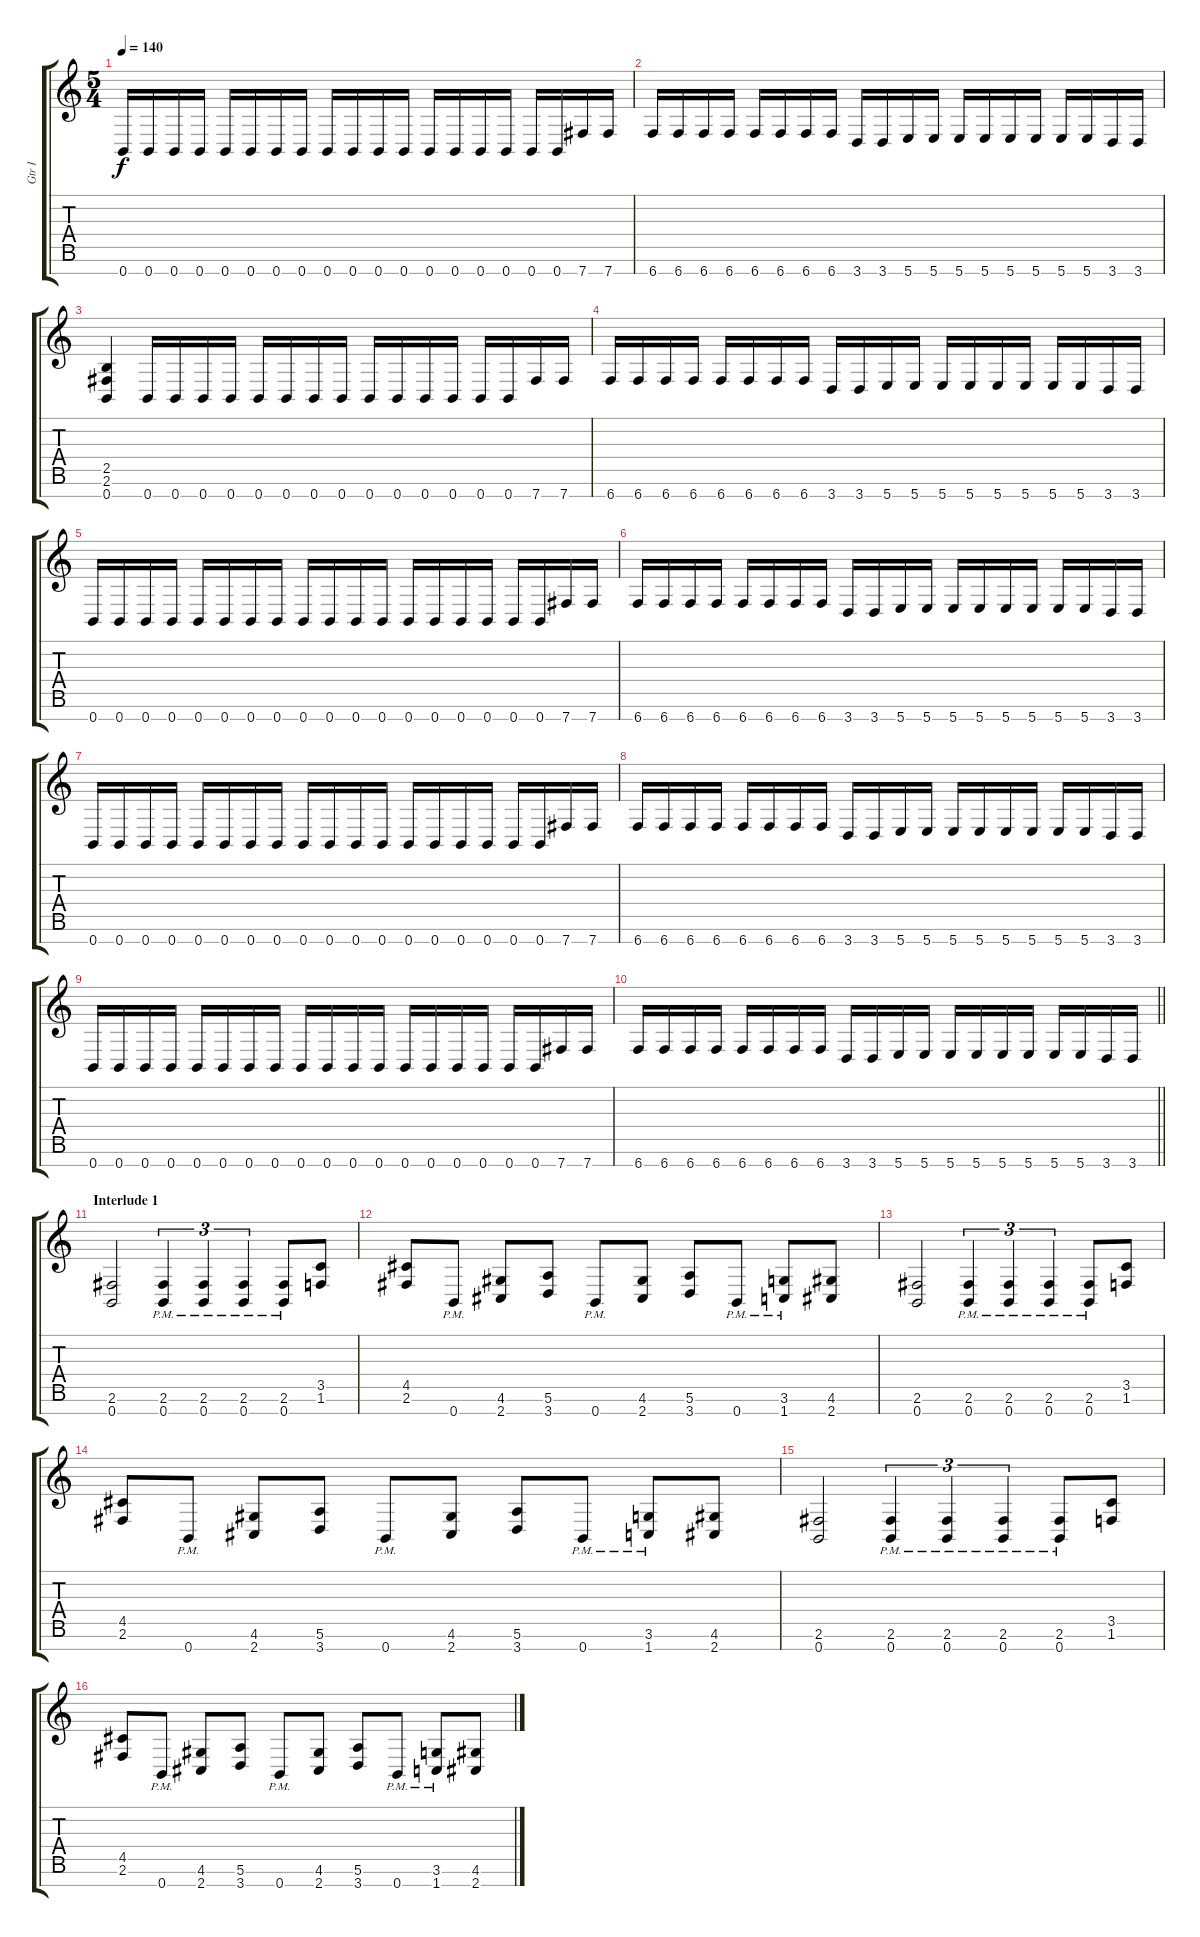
\track ("Gtr I" "Gtr I") {instrument overdrivenguitar}
\staff {score tabs}
\tuning (E4 B3 G3 D3 A2 E2 B1) {hide}
\ts (5 4)
\tempo 140
\clef g2
\ks c
0.7.16{dy f} 0.7.16 0.7.16 0.7.16 0.7.16 0.7.16 0.7.16 0.7.16 0.7.16 0.7.16 0.7.16 0.7.16 0.7.16 0.7.16 0.7.16 0.7.16 0.7.16 0.7.16 7.7.16 7.7.16 |
6.7.16 6.7.16 6.7.16 6.7.16 6.7.16 6.7.16 6.7.16 6.7.16 3.7.16 3.7.16 5.7.16 5.7.16 5.7.16 5.7.16 5.7.16 5.7.16 5.7.16 5.7.16 3.7.16 3.7.16 |
(2.5 2.6 0.7).4 0.7.16 0.7.16 0.7.16 0.7.16 0.7.16 0.7.16 0.7.16 0.7.16 0.7.16 0.7.16 0.7.16 0.7.16 0.7.16 0.7.16 7.7.16 7.7.16 |
6.7.16 6.7.16 6.7.16 6.7.16 6.7.16 6.7.16 6.7.16 6.7.16 3.7.16 3.7.16 5.7.16 5.7.16 5.7.16 5.7.16 5.7.16 5.7.16 5.7.16 5.7.16 3.7.16 3.7.16 |
0.7.16 0.7.16 0.7.16 0.7.16 0.7.16 0.7.16 0.7.16 0.7.16 0.7.16 0.7.16 0.7.16 0.7.16 0.7.16 0.7.16 0.7.16 0.7.16 0.7.16 0.7.16 7.7.16 7.7.16 |
6.7.16 6.7.16 6.7.16 6.7.16 6.7.16 6.7.16 6.7.16 6.7.16 3.7.16 3.7.16 5.7.16 5.7.16 5.7.16 5.7.16 5.7.16 5.7.16 5.7.16 5.7.16 3.7.16 3.7.16 |
0.7.16 0.7.16 0.7.16 0.7.16 0.7.16 0.7.16 0.7.16 0.7.16 0.7.16 0.7.16 0.7.16 0.7.16 0.7.16 0.7.16 0.7.16 0.7.16 0.7.16 0.7.16 7.7.16 7.7.16 |
6.7.16 6.7.16 6.7.16 6.7.16 6.7.16 6.7.16 6.7.16 6.7.16 3.7.16 3.7.16 5.7.16 5.7.16 5.7.16 5.7.16 5.7.16 5.7.16 5.7.16 5.7.16 3.7.16 3.7.16 |
0.7.16 0.7.16 0.7.16 0.7.16 0.7.16 0.7.16 0.7.16 0.7.16 0.7.16 0.7.16 0.7.16 0.7.16 0.7.16 0.7.16 0.7.16 0.7.16 0.7.16 0.7.16 7.7.16 7.7.16 |
\barLineRight lightlight
6.7.16 6.7.16 6.7.16 6.7.16 6.7.16 6.7.16 6.7.16 6.7.16 3.7.16 3.7.16 5.7.16 5.7.16 5.7.16 5.7.16 5.7.16 5.7.16 5.7.16 5.7.16 3.7.16 3.7.16 |
\section ("" "Interlude 1")
(2.6 0.7).2 (2.6{pm} 0.7{pm}).4{tu (3 2)} (2.6{pm} 0.7{pm}).4{tu (3 2)} (2.6{pm} 0.7{pm}).4{tu (3 2)} (2.6{pm} 0.7{pm}).8 (3.5 1.6).8 |
(4.5 2.6).8 0.7{pm}.8 (4.6 2.7).8 (5.6 3.7).8 0.7{pm}.8 (4.6 2.7).8 (5.6 3.7).8 0.7{pm}.8 (3.6 1.7{pm}).8 (4.6 2.7).8 |
(2.6 0.7).2 (2.6{pm} 0.7{pm}).4{tu (3 2)} (2.6{pm} 0.7{pm}).4{tu (3 2)} (2.6{pm} 0.7{pm}).4{tu (3 2)} (2.6{pm} 0.7{pm}).8 (3.5 1.6).8 |
(4.5 2.6).8 0.7{pm}.8 (4.6 2.7).8 (5.6 3.7).8 0.7{pm}.8 (4.6 2.7).8 (5.6 3.7).8 0.7{pm}.8 (3.6 1.7{pm}).8 (4.6 2.7).8 |
(2.6 0.7).2 (2.6{pm} 0.7{pm}).4{tu (3 2)} (2.6{pm} 0.7{pm}).4{tu (3 2)} (2.6{pm} 0.7{pm}).4{tu (3 2)} (2.6{pm} 0.7{pm}).8 (3.5 1.6).8 |
(4.5 2.6).8 0.7{pm}.8 (4.6 2.7).8 (5.6 3.7).8 0.7{pm}.8 (4.6 2.7).8 (5.6 3.7).8 0.7{pm}.8 (3.6 1.7{pm}).8 (4.6 2.7).8
